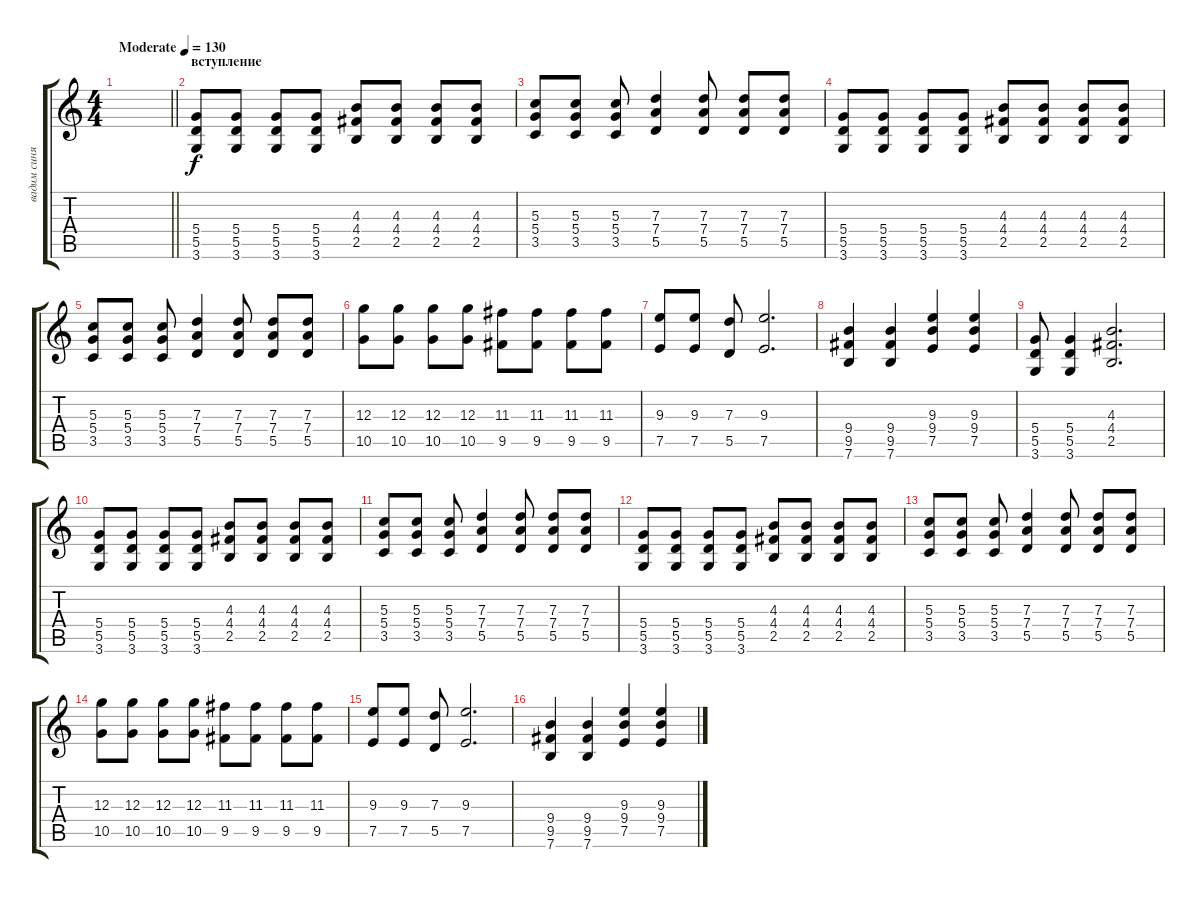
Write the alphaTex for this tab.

\track ("вадим синяк" "вадим синя") {instrument overdrivenguitar}
\staff {score tabs}
\tuning (E4 B3 G3 D3 A2 E2) {hide}
\ts (4 4)
\tempo (130 "Moderate")
\clef g2
\barLineRight lightlight
\ks c
|
\section ("" "вступление")
(5.4 5.5 3.6).8 (5.4 5.5 3.6).8 (5.4 5.5 3.6).8 (5.4 5.5 3.6).8 (4.3 4.4 2.5).8 (4.3 4.4 2.5).8 (4.3 4.4 2.5).8 (4.3 4.4 2.5).8 |
(5.3 5.4 3.5).8 (5.3 5.4 3.5).8 (5.3 5.4 3.5).8 (7.3 7.4 5.5).4 (7.3 7.4 5.5).8 (7.3 7.4 5.5).8 (7.3 7.4 5.5).8 |
(5.4 5.5 3.6).8 (5.4 5.5 3.6).8 (5.4 5.5 3.6).8 (5.4 5.5 3.6).8 (4.3 4.4 2.5).8 (4.3 4.4 2.5).8 (4.3 4.4 2.5).8 (4.3 4.4 2.5).8 |
(5.3 5.4 3.5).8 (5.3 5.4 3.5).8 (5.3 5.4 3.5).8 (7.3 7.4 5.5).4 (7.3 7.4 5.5).8 (7.3 7.4 5.5).8 (7.3 7.4 5.5).8 |
(12.3 10.5).8 (12.3 10.5).8 (12.3 10.5).8 (12.3 10.5).8 (11.3 9.5).8 (11.3 9.5).8 (11.3 9.5).8 (11.3 9.5).8 |
(9.3 7.5).8 (9.3 7.5).8 (7.3 5.5).8 (9.3 7.5).2{d} |
(9.4 9.5 7.6).4 (9.4 9.5 7.6).4 (9.3 9.4 7.5).4 (9.3 9.4 7.5).4 |
(5.4 5.5 3.6).8 (5.4 5.5 3.6).4 (4.3 4.4 2.5).2{d} |
(5.4 5.5 3.6).8 (5.4 5.5 3.6).8 (5.4 5.5 3.6).8 (5.4 5.5 3.6).8 (4.3 4.4 2.5).8 (4.3 4.4 2.5).8 (4.3 4.4 2.5).8 (4.3 4.4 2.5).8 |
(5.3 5.4 3.5).8 (5.3 5.4 3.5).8 (5.3 5.4 3.5).8 (7.3 7.4 5.5).4 (7.3 7.4 5.5).8 (7.3 7.4 5.5).8 (7.3 7.4 5.5).8 |
(5.4 5.5 3.6).8 (5.4 5.5 3.6).8 (5.4 5.5 3.6).8 (5.4 5.5 3.6).8 (4.3 4.4 2.5).8 (4.3 4.4 2.5).8 (4.3 4.4 2.5).8 (4.3 4.4 2.5).8 |
(5.3 5.4 3.5).8 (5.3 5.4 3.5).8 (5.3 5.4 3.5).8 (7.3 7.4 5.5).4 (7.3 7.4 5.5).8 (7.3 7.4 5.5).8 (7.3 7.4 5.5).8 |
(12.3 10.5).8 (12.3 10.5).8 (12.3 10.5).8 (12.3 10.5).8 (11.3 9.5).8 (11.3 9.5).8 (11.3 9.5).8 (11.3 9.5).8 |
(9.3 7.5).8 (9.3 7.5).8 (7.3 5.5).8 (9.3 7.5).2{d} |
(9.4 9.5 7.6).4 (9.4 9.5 7.6).4 (9.3 9.4 7.5).4 (9.3 9.4 7.5).4
